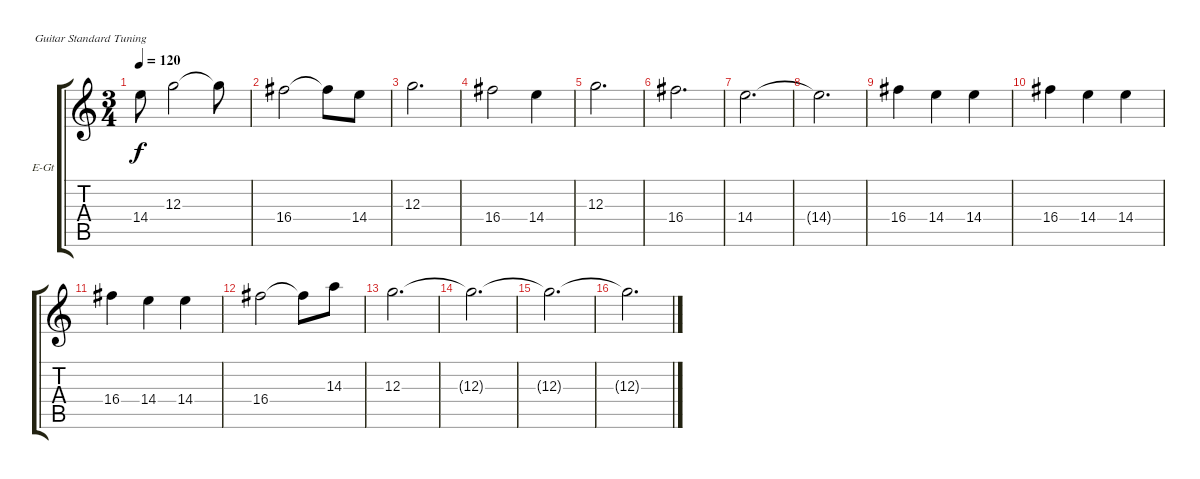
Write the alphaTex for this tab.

\bracketExtendMode groupsimilarinstruments
\firstSystemTrackNameOrientation horizontal
\otherSystemsTrackNameOrientation horizontal
\track ("Piste 3" "E-Gt") {instrument electricguitarclean}
\staff {score tabs}
\tuning (E4 B3 G3 D3 A2 E2)
\ts (3 4)
\tempo 120
\clef g2
\ks c
14.4.8{dy f} 12.3.2 12.3{t}.8 |
16.4.2 16.4{t}.8 14.4.8 |
12.3.2{d} |
16.4.2 14.4.4 |
12.3.2{d} |
16.4.2{d} |
14.4.2{d} |
14.4{t}.2{d} |
16.4.4 14.4.4 14.4.4 |
16.4.4 14.4.4 14.4.4 |
16.4.4 14.4.4 14.4.4 |
16.4.2 16.4{t}.8 14.3.8 |
12.3.2{d} |
12.3{t}.2{d} |
12.3{t}.2{d} |
12.3{t}.2{d}
